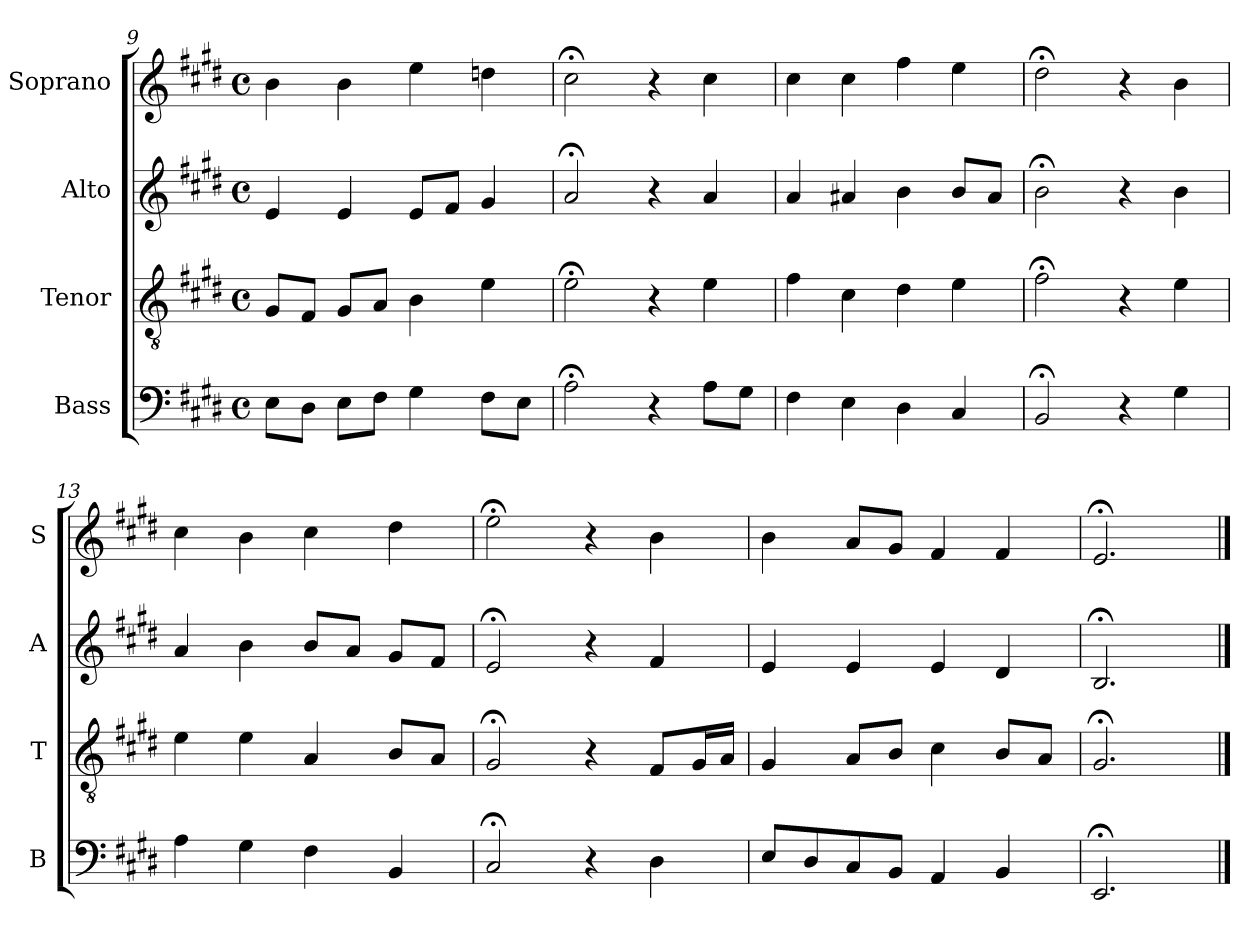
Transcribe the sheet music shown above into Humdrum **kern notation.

**kern	**kern	**kern	**kern
*part4	*part3	*part2	*part1
*staff4	*staff3	*staff2	*staff1
*I"Bass	*I"Tenor	*I"Alto	*I"Soprano
*I'B	*I'T	*I'A	*I'S
*clefF4	*clefGv2	*clefG2	*clefG2
*k[f#c#g#d#]	*k[f#c#g#d#]	*k[f#c#g#d#]	*k[f#c#g#d#]
*E:	*E:	*E:	*E:
*M4/4	*M4/4	*M4/4	*M4/4
*met(c)	*met(c)	*met(c)	*met(c)
=9	=9	=9	=9
8EL	8G#L	4e	4b
8D#J	8F#J	.	.
8EL	8G#L	4e	4b
8F#J	8AJ	.	.
4G#	4B	8eL	4ee
.	.	8f#J	.
8F#L	4e	4g#	4ddn
8EJ	.	.	.
=10	=10	=10	=10
2A;<	2e;<	2a;<	2cc#;<
4r	4r	4r	4r
8AL	4e	4a	4cc#
8G#J	.	.	.
=11	=11	=11	=11
4F#	4f#	4a	4cc#
4Ei	4c#i	4a#Xi	4cc#i
4D#	4d#	4b	4ff#
4C#	4e	8bL	4ee
.	.	8a#J	.
=12	=12	=12	=12
2BB;<	2f#;<	2b;<	2dd#;<
4r	4r	4r	4r
4G#	4e	4b	4b
=13	=13	=13	=13
4A	4e	4a	4cc#
4G#	4e	4b	4b
4F#	4A	8bL	4cc#
.	.	8aJ	.
4BB	8BL	8g#L	4dd#
.	8AJ	8f#J	.
=14	=14	=14	=14
2C#;<	2G#;<	2e;<	2ee;<
4r	4r	4r	4r
4D#	8F#L	4f#	4b
.	16G#L	.	.
.	16AJJ	.	.
=15	=15	=15	=15
8EL	4G#	4e	4b
8D#	.	.	.
8C#	8AL	4e	8aL
8BBJ	8BJ	.	8g#J
4AA	4c#	4e	4f#
4BB	8BL	4d#	4f#
.	8AJ	.	.
=16	=16	=16	=16
2.EE;<	2.G#;<	2.B;<	2.e;<
==	==	==	==
*-	*-	*-	*-
